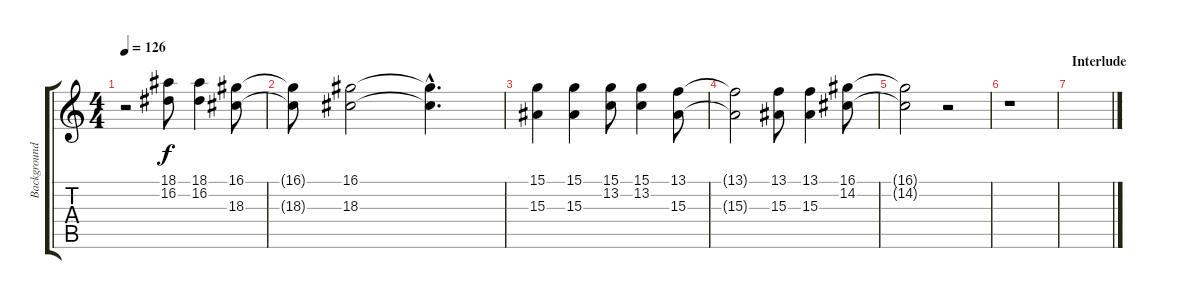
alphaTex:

\track ("Background Vocals" "Background") {instrument trombone}
\staff {score tabs}
\tuning (E4 B3 G3 D3 A2 E2) {hide}
\ts (4 4)
\tempo 126
\clef g2
\ks c
r.2{dy f} (18.1 16.2).8 (18.1 16.2).4 (16.1 18.3).8 |
(16.1{t} 18.3{t}).8 (16.1 18.3).2 (16.1{hac t} 18.3{hac t}).4{d} |
(15.1 15.3).4 (15.1 15.3).4 (15.1 13.2).8 (15.1 13.2).4 (13.1 15.3).8 |
(13.1{t} 15.3{t}).2 (13.1 15.3).8 (13.1 15.3).4 (16.1 14.2).8 |
(16.1{t} 14.2{t}).2 r.2 |
r.1 |
\section ("" "Interlude")
